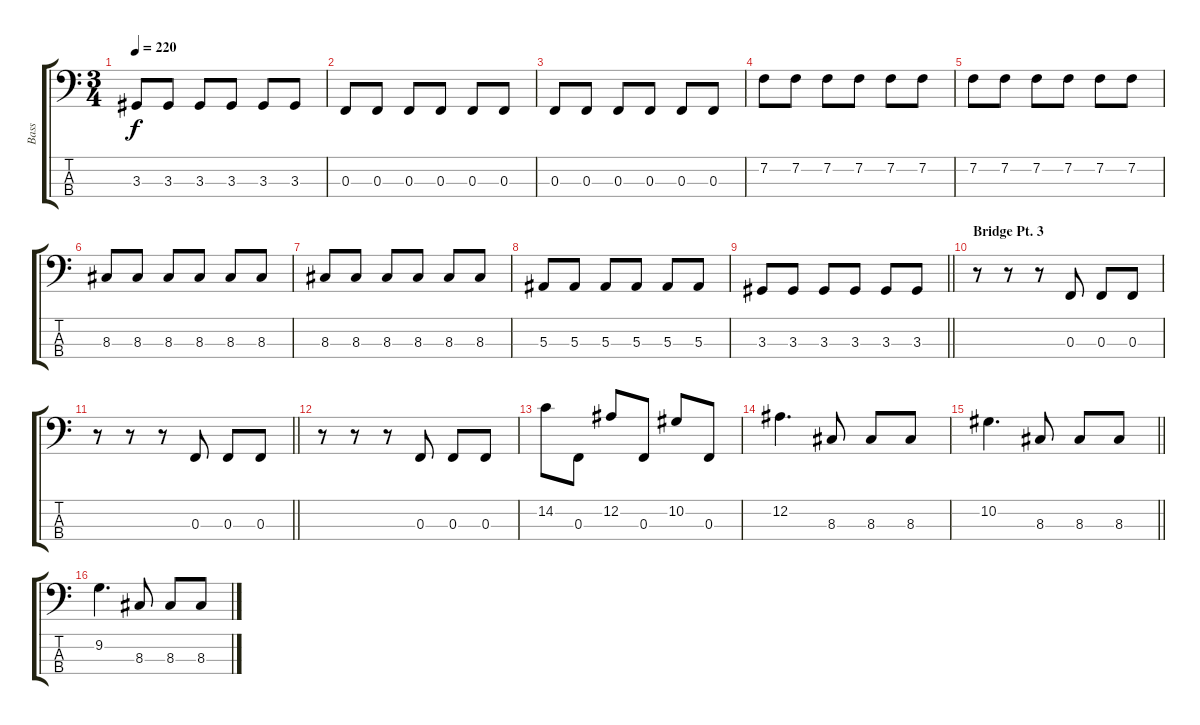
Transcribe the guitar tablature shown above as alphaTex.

\track ("Bass" "Bass") {instrument electricbasspick}
\staff {score tabs}
\tuning (Eb2 Bb1 F1 C1) {hide}
\ts (3 4)
\tempo 220
\clef f4
\ks c
3.3.8{dy f} 3.3.8 3.3.8 3.3.8 3.3.8 3.3.8 |
0.3.8 0.3.8 0.3.8 0.3.8 0.3.8 0.3.8 |
0.3.8 0.3.8 0.3.8 0.3.8 0.3.8 0.3.8 |
7.2.8 7.2.8 7.2.8 7.2.8 7.2.8 7.2.8 |
7.2.8 7.2.8 7.2.8 7.2.8 7.2.8 7.2.8 |
8.3.8 8.3.8 8.3.8 8.3.8 8.3.8 8.3.8 |
8.3.8 8.3.8 8.3.8 8.3.8 8.3.8 8.3.8 |
5.3.8 5.3.8 5.3.8 5.3.8 5.3.8 5.3.8 |
\barLineRight lightlight
3.3.8 3.3.8 3.3.8 3.3.8 3.3.8 3.3.8 |
\section ("" "Bridge Pt. 3")
r.8 r.8 r.8 0.3.8 0.3.8 0.3.8 |
\barLineRight lightlight
r.8 r.8 r.8 0.3.8 0.3.8 0.3.8 |
r.8 r.8 r.8 0.3.8 0.3.8 0.3.8 |
14.2.8 0.3.8 12.2.8 0.3.8 10.2.8 0.3.8 |
12.2.4{d} 8.3.8 8.3.8 8.3.8 |
\barLineRight lightlight
10.2.4{d} 8.3.8 8.3.8 8.3.8 |
9.2.4{d} 8.3.8 8.3.8 8.3.8
